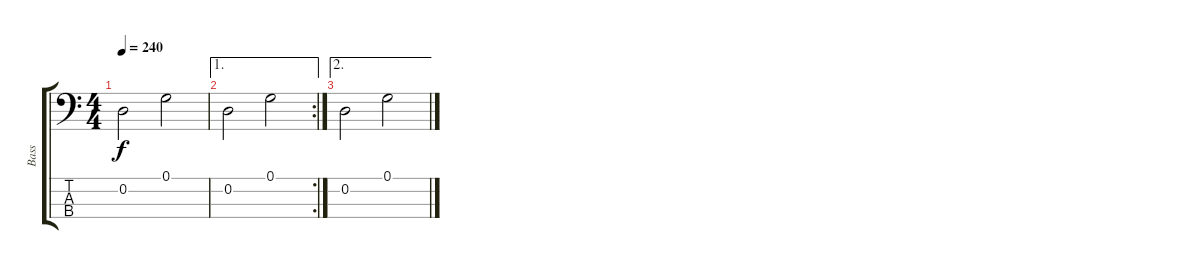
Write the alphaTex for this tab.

\track ("Bass" "Bass") {instrument electricbassfinger}
\staff {score tabs}
\tuning (G2 D2 A1 E1) {hide}
\ts (4 4)
\tempo 240
\clef f4
\ks c
0.2.2{dy f} 0.1.2 |
\ae 1
\rc 2
0.2.2 0.1.2 |
\ae 2
0.2.2 0.1.2
